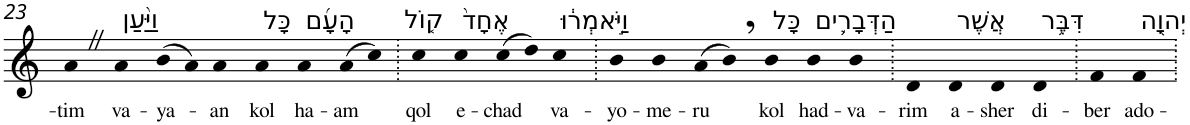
**kern	**text
*part1	*part1
*staff1	*staff1
*I"Piano	*
*I'Pno	*
!!LO:PB:g=z
*clefG2	*
*k[]	*
=23	=23
!	!LO:LY:b
4aZ	-tim
!LO:TX:a:t=וַיַּ֨עַן	!
!	!LO:LY:b
4a	va-
!	!LO:LY:b
(>8b	-ya-
8a)	.
!	!LO:LY:b
4a	-an
!LO:TX:a:t=כָּל	!
!	!LO:LY:b
4a	kol
!LO:TX:a:t=הָעָ֜ם	!
!	!LO:LY:b
4a	ha-
!	!LO:LY:b
(>8a	-am
8cc)	.
=24.	=24.
!LO:TX:a:t=ק֤וֹל	!
!	!LO:LY:b
4cc	qol
!LO:TX:a:t=אֶחָד֙	!
!	!LO:LY:b
4cc	e-
!	!LO:LY:b
(>8cc	-chad
8dd)	.
!LO:TX:a:t=וַיֹּ֣אמְר֔וּ	!
!	!LO:LY:b
4cc	va-
=25.	=25.
!	!LO:LY:b
4b	-yo-
!	!LO:LY:b
4b	-me-
!	!LO:LY:b
(>8a	-ru
8b,)	.
!LO:TX:a:t=כָּל	!
!	!LO:LY:b
4b	kol
!LO:TX:a:t=הַדְּבָרִ֛ים	!
!	!LO:LY:b
4b	had-
!	!LO:LY:b
4b	-va-
=26.	=26.
!	!LO:LY:b
4d	-rim
!LO:TX:a:t=אֲשֶׁר	!
!	!LO:LY:b
4d	a-
!	!LO:LY:b
4d	-sher
!LO:TX:a:t=דִּבֶּ֥ר	!
!	!LO:LY:b
4d	di-
=27.	=27.
!	!LO:LY:b
4f	-ber
!LO:TX:a:t=יְהוָ֖ה	!
!	!LO:LY:b
4f	ado-
=.	=.
*-	*-
